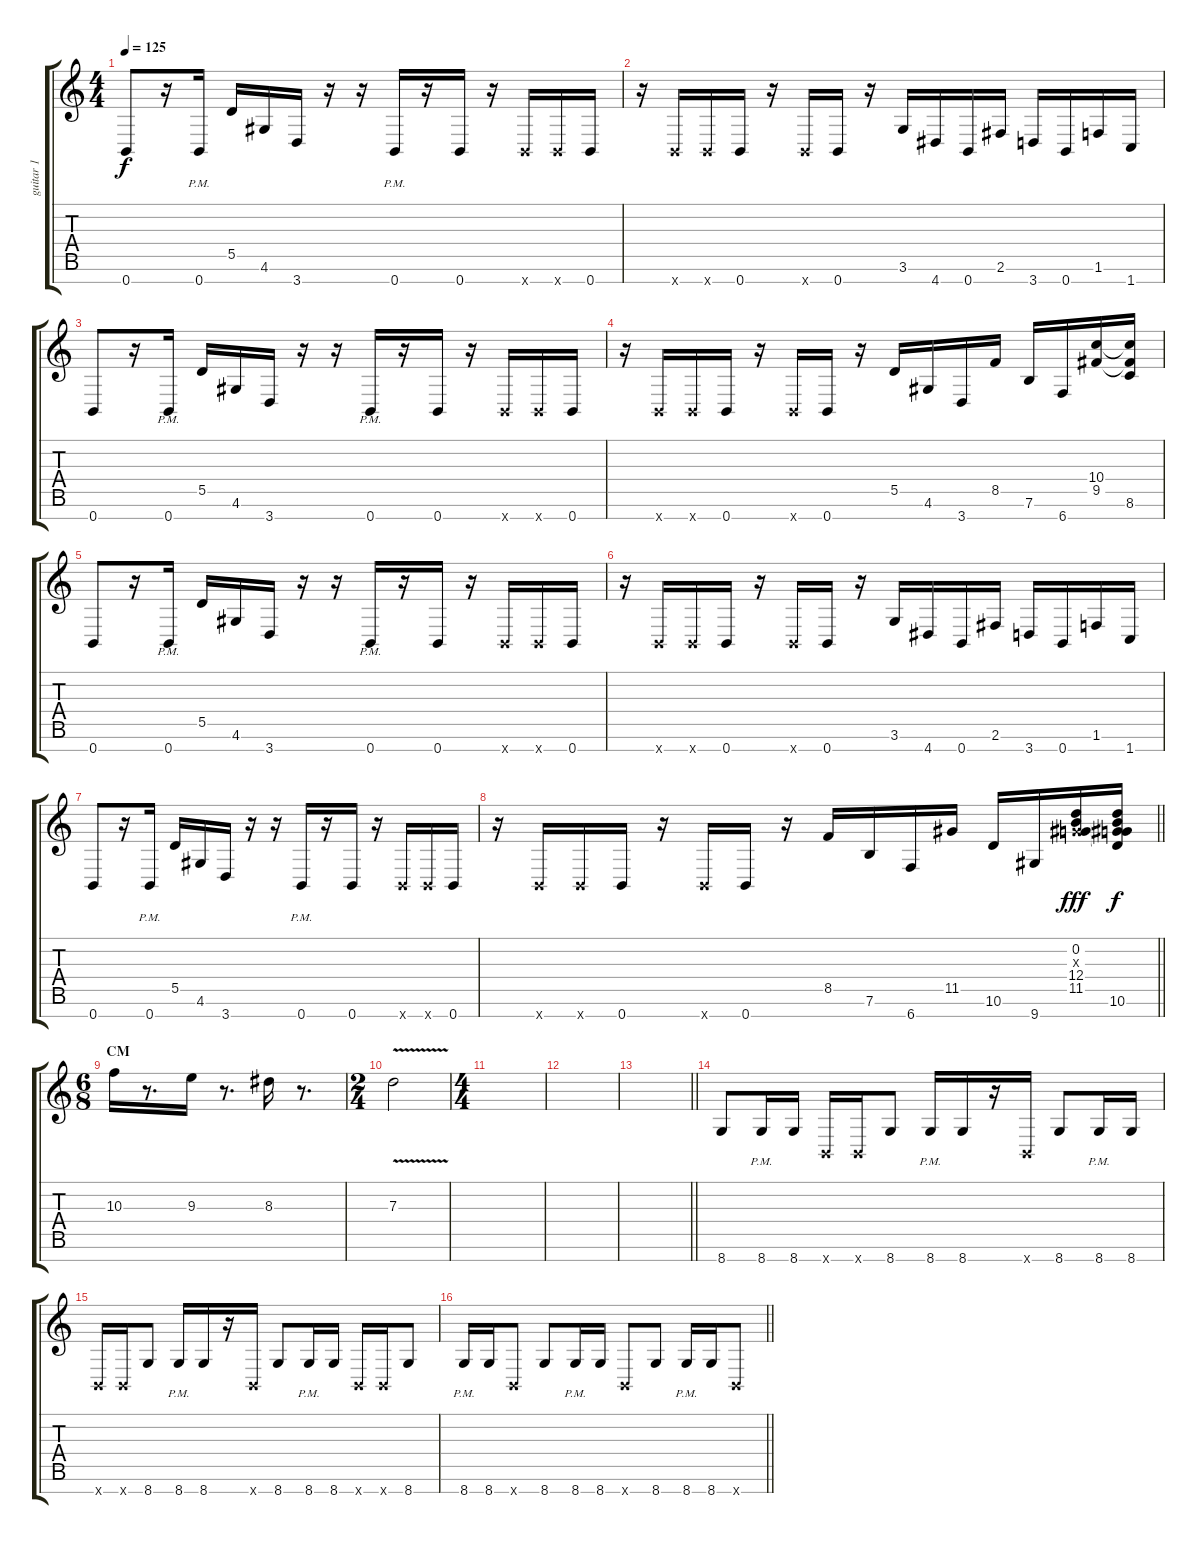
\track ("guitar 1" "guitar 1") {instrument acousticguitarsteel}
\staff {score tabs}
\tuning (E4 B3 G3 D3 A2 E2 B1) {hide}
\ts (4 4)
\tempo 125
\clef g2
\ks c
0.7.8{dy f balance 0 instrument distortionguitar} r.16 0.7{pm}.16 5.5.16 4.6.16 3.7.16 r.16 r.16 0.7{pm}.16 r.16 0.7.16 r.16 0.7{x}.16 0.7{x}.16 0.7.16 |
r.16 0.7{x}.16 0.7{x}.16 0.7.16 r.16 0.7{x}.16 0.7.16 r.16 3.6.16 4.7.16 0.7.16 2.6.16 3.7.16 0.7.16 1.6.16 1.7.16 |
0.7.8 r.16 0.7{pm}.16 5.5.16 4.6.16 3.7.16 r.16 r.16 0.7{pm}.16 r.16 0.7.16 r.16 0.7{x}.16 0.7{x}.16 0.7.16 |
r.16 0.7{x}.16 0.7{x}.16 0.7.16 r.16 0.7{x}.16 0.7.16 r.16 5.5.16 4.6.16 3.7.16 8.5.16 7.6.16 6.7.16 (10.4 9.5).16 (10.4{t} 9.5{t} 8.6).16 |
0.7.8 r.16 0.7{pm}.16 5.5.16 4.6.16 3.7.16 r.16 r.16 0.7{pm}.16 r.16 0.7.16 r.16 0.7{x}.16 0.7{x}.16 0.7.16 |
r.16 0.7{x}.16 0.7{x}.16 0.7.16 r.16 0.7{x}.16 0.7.16 r.16 3.6.16 4.7.16 0.7.16 2.6.16 3.7.16 0.7.16 1.6.16 1.7.16 |
0.7.8 r.16 0.7{pm}.16 5.5.16 4.6.16 3.7.16 r.16 r.16 0.7{pm}.16 r.16 0.7.16 r.16 0.7{x}.16 0.7{x}.16 0.7.16 |
\barLineRight lightlight
r.16 0.7{x}.16 0.7{x}.16 0.7.16 r.16 0.7{x}.16 0.7.16 r.16 8.5.16 7.6.16 6.7.16 11.5.16 10.6.16 9.7.16 (0.2 0.3{x} 12.4 11.5).16{dy fff} (0.2{t} 0.3{t} 12.4{t} 11.5{t} 10.6).16{dy f} |
\ts (6 8)
\section ("" "CM")
10.3.16{volume 12 balance 0 instrument distortionguitar} r.8{d} 9.3.16 r.8{d} 8.3.16 r.8{d} |
\ts (2 4)
7.3{v}.2 |
\ts (4 4)
|
|
\barLineRight lightlight
|
8.7.8 8.7{pm}.16 8.7.16 0.7{x}.16 0.7{x}.16 8.7.8 8.7{pm}.16 8.7.16 r.16 0.7{x}.16 8.7.8 8.7{pm}.16 8.7.16 |
0.7{x}.16 0.7{x}.16 8.7.8 8.7{pm}.16 8.7.16 r.16 0.7{x}.16 8.7.8 8.7{pm}.16 8.7.16 0.7{x}.16 0.7{x}.16 8.7.8 |
\barLineRight lightlight
8.7{pm}.16 8.7.16 0.7{x}.8 8.7.8 8.7{pm}.16 8.7.16 0.7{x}.8 8.7.8 8.7{pm}.16 8.7.16 0.7{x}.8
